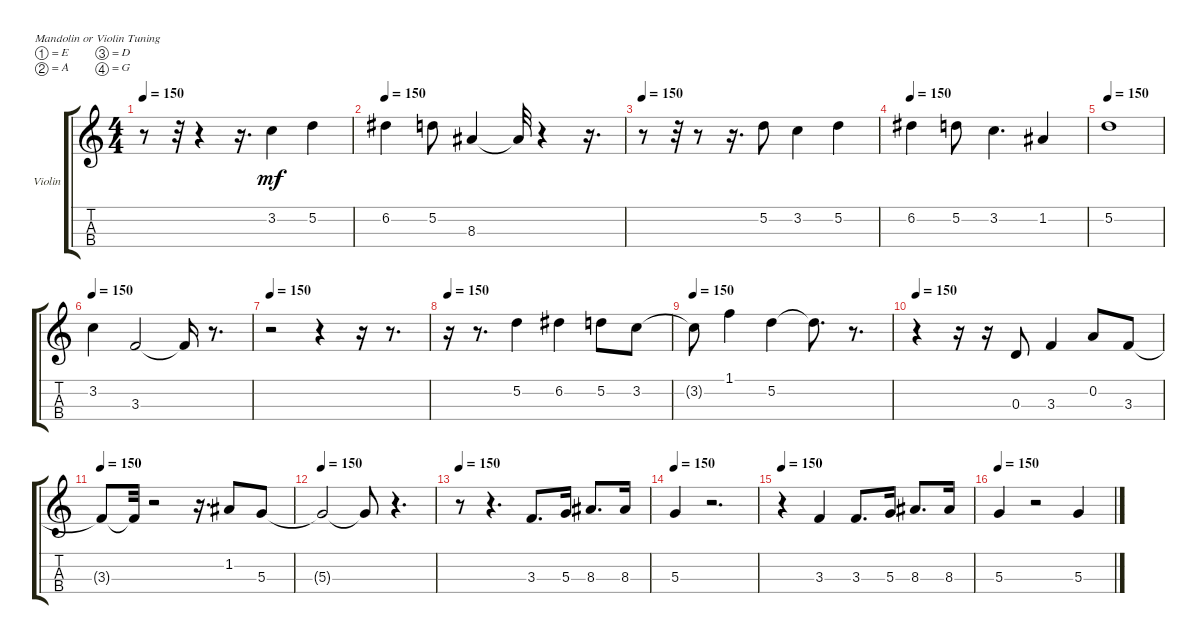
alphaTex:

\bracketExtendMode groupsimilarinstruments
\firstSystemTrackNameOrientation horizontal
\otherSystemsTrackNameOrientation horizontal
\track ("Strings" "Violin") {instrument violin}
\staff {score tabs}
\tuning (E5 A4 D4 G3)
\ts (4 4)
\tempo 150
\clef g2
\ks c
r.8{dy mf} r.32 r.4 r.16{d} 3.2.4 5.2.4 |
\tempo 150
6.2.4 5.2.8 8.3.4 8.3{t}.32 r.4 r.16{d} |
\tempo 150
r.8 r.32 r.8 r.16{d} 5.2.8 3.2.4 5.2.4 |
\tempo 150
6.2.4 5.2.8 3.2.4{d} 1.2.4 |
\tempo 150
5.2.1 |
\tempo 150
3.2.4 3.3.2 3.3{t}.16 r.8{d} |
\tempo 150
r.2 r.4 r.16 r.8{d} |
\tempo 150
r.16 r.8{d} 5.2.4 6.2.4 5.2.8 3.2.8 |
\tempo 150
3.2{t}.8 1.1.4 5.2.4 5.2{t}.8{d} r.8{d} |
\tempo 150
r.4 r.16 r.16 0.3.8 3.3.4 0.2.8 3.3.8 |
\tempo 150
3.3{t}.8 3.3{t}.32 r.2 r.16{d} 1.2.8 5.3.8 |
\tempo 150
5.3{t}.2 5.3{t}.8 r.4{d} |
\tempo 150
r.8 r.4{d} 3.3.8{d} 5.3.16 8.3.8{d} 8.3.16 |
\tempo 150
5.3.4 r.2{d} |
\tempo 150
r.4 3.3.4 3.3.8{d} 5.3.16 8.3.8{d} 8.3.16 |
\tempo 150
5.3.4 r.2 5.3.4
